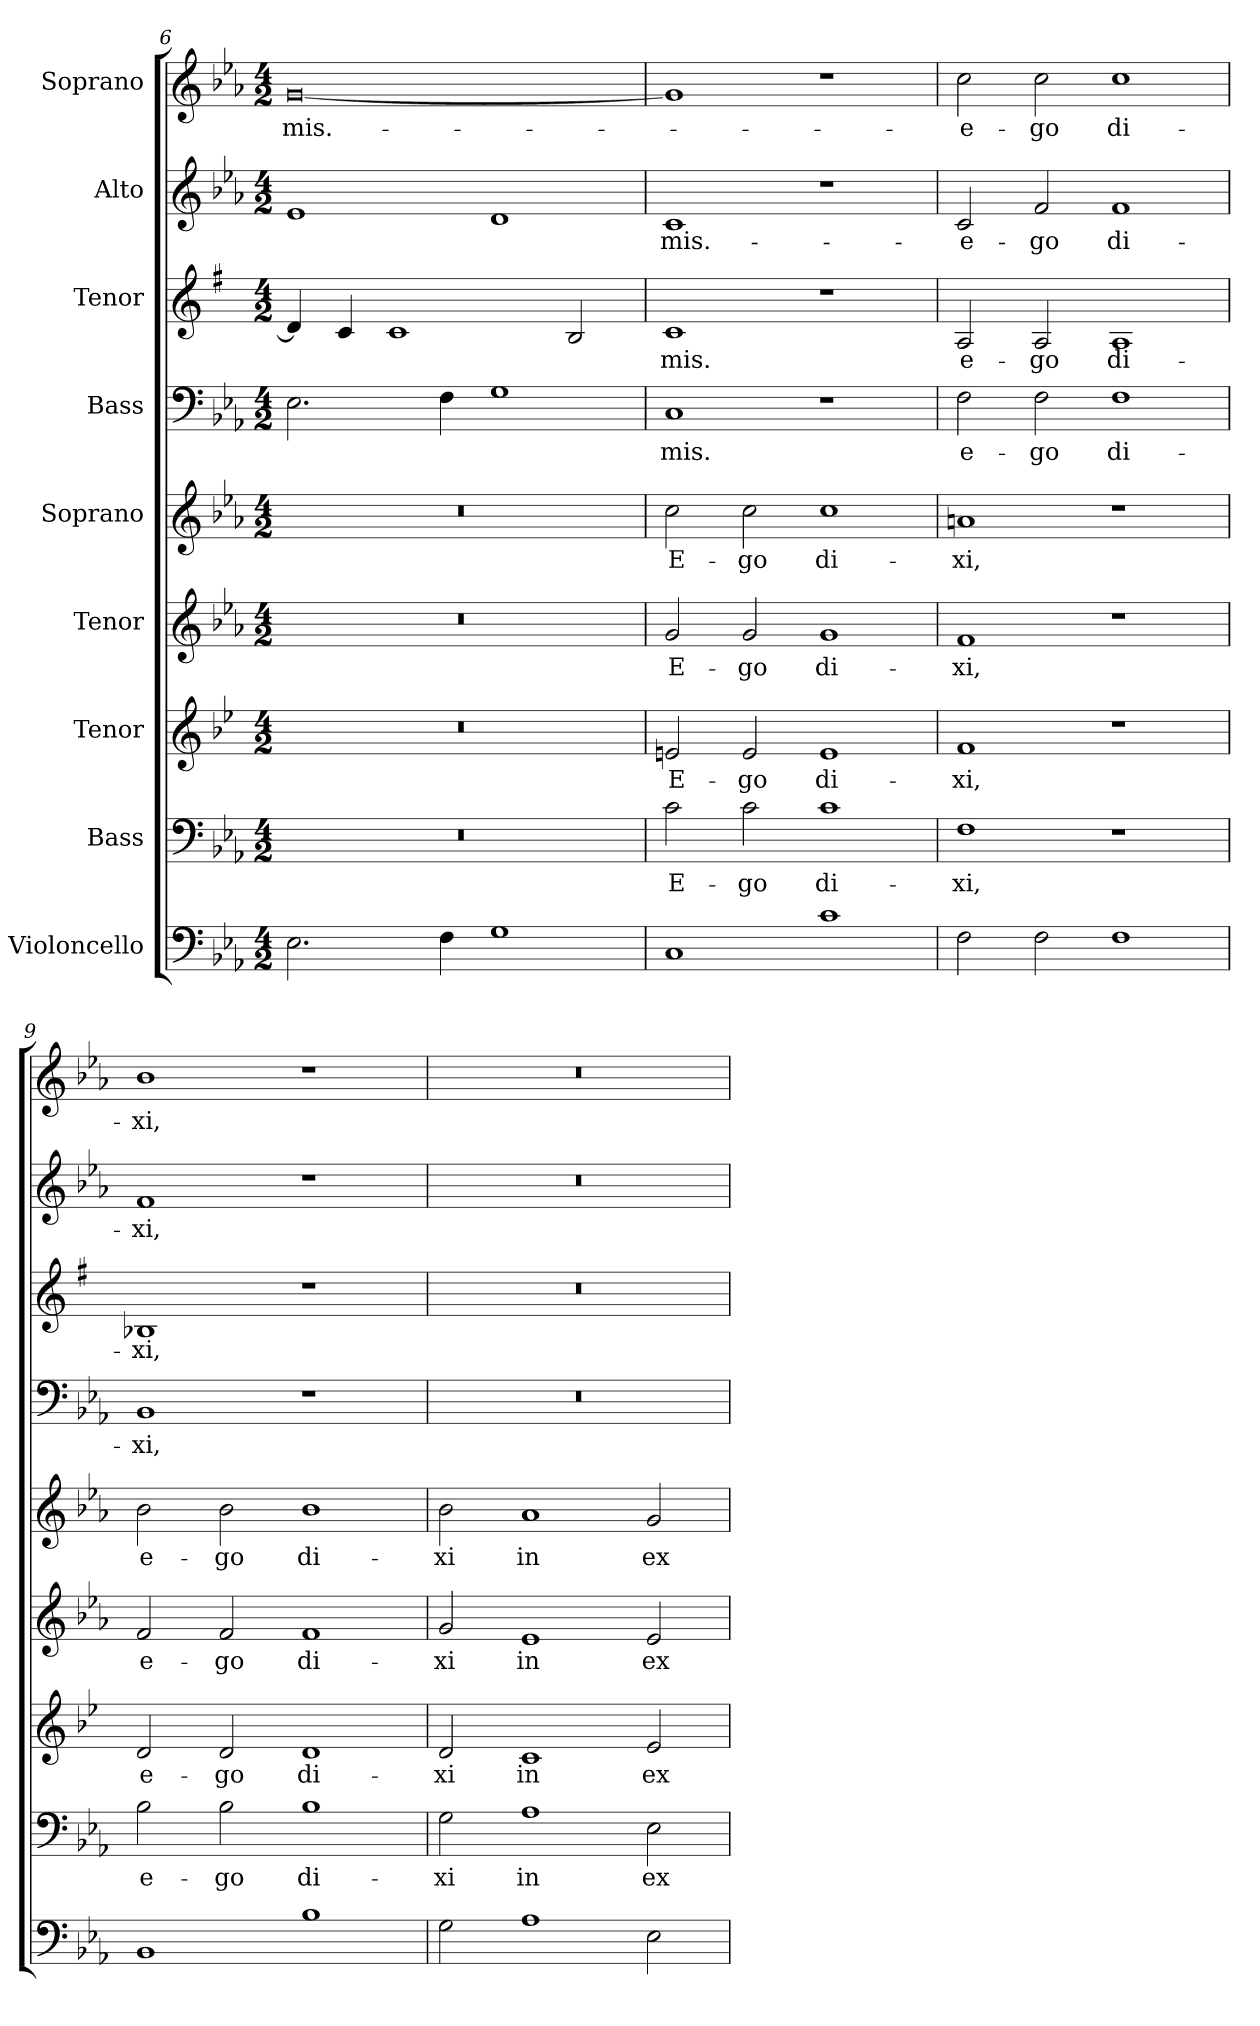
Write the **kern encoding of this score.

**kern	**kern	**text	**kern	**text	**kern	**text	**kern	**text	**kern	**text	**kern	**text	**kern	**text	**kern	**text
*part9	*part8	*part8	*part7	*part7	*part6	*part6	*part5	*part5	*part4	*part4	*part3	*part3	*part2	*part2	*part1	*part1
*staff9	*staff8	*staff8	*staff7	*staff7	*staff6	*staff6	*staff5	*staff5	*staff4	*staff4	*staff3	*staff3	*staff2	*staff2	*staff1	*staff1
*I"Violoncello	*I"Bass	*	*I"Tenor	*	*I"Tenor	*	*I"Soprano	*	*I"Bass	*	*I"Tenor	*	*I"Alto	*	*I"Soprano	*
*clefF4	*clefF4	*	*clefG2	*	*clefG2	*	*clefG2	*	*clefF4	*	*clefG2	*	*clefG2	*	*clefG2	*
*k[b-e-a-]	*k[b-e-a-]	*	*k[b-e-]	*	*k[b-e-a-]	*	*k[b-e-a-]	*	*k[b-e-a-]	*	*k[f#]	*	*k[b-e-a-]	*	*k[b-e-a-]	*
*M4/2	*M4/2	*	*M4/2	*	*M4/2	*	*M4/2	*	*M4/2	*	*M4/2	*	*M4/2	*	*M4/2	*
=6	=6	=6	=6	=6	=6	=6	=6	=6	=6	=6	=6	=6	=6	=6	=6	=6
2.E-\	0r	.	0r	.	0r	.	0r	.	2.E-\	.	4d/]	.	1e-	.	[0g	-mis.-
.	.	.	.	.	.	.	.	.	.	.	4c/	.	.	.	.	.
.	.	.	.	.	.	.	.	.	.	.	1c	.	.	.	.	.
4F\	.	.	.	.	.	.	.	.	4F\	.	.	.	.	.	.	.
1G	.	.	.	.	.	.	.	.	1G	.	.	.	1d	.	.	.
.	.	.	.	.	.	.	.	.	.	.	2B/	.	.	.	.	.
!!LO:PB:g=z
=7	=7	=7	=7	=7	=7	=7	=7	=7	=7	=7	=7	=7	=7	=7	=7	=7
1C	2c\	E-	2en/	E-	2g/	E-	2cc\	E-	1C	mis.	1c	-mis.	1c	-mis.-	1g]	.
.	2c\	-go	2e/	-go	2g/	-go	2cc\	-go	.	.	.	.	.	.	.	.
1c	1c	di-	1e	di-	1g	di-	1cc	di-	1r	.	1r	.	1r	.	1r	.
=8	=8	=8	=8	=8	=8	=8	=8	=8	=8	=8	=8	=8	=8	=8	=8	=8
2F\	1F	-xi,	1f	-xi,	1f	-xi,	1an	-xi,	2F\	e-	2A/	e-	2c/	e-	2cc\	-e-
2F\	.	.	.	.	.	.	.	.	2F\	-go	2A/	-go	2f/	-go	2cc\	-go
1F	1r	.	1r	.	1r	.	1r	.	1F	di-	1A	di-	1f	di-	1cc	di-
=9	=9	=9	=9	=9	=9	=9	=9	=9	=9	=9	=9	=9	=9	=9	=9	=9
1BB-	2B-\	e-	2d/	e-	2f/	e-	2b-\	e-	1BB-	-xi,	1B-X	-xi,	1f	-xi,	1b-	-xi,
.	2B-\	-go	2d/	-go	2f/	-go	2b-\	-go	.	.	.	.	.	.	.	.
1B-	1B-	di-	1d	di-	1f	di-	1b-	di-	1r	.	1r	.	1r	.	1r	.
=10	=10	=10	=10	=10	=10	=10	=10	=10	=10	=10	=10	=10	=10	=10	=10	=10
2G\	2G\	-xi	2d/	-xi	2g/	-xi	2b-\	-xi	0r	.	0r	.	0r	.	0r	.
1A-	1A-	in	1c	in	1e-	in	1a-	in	.	.	.	.	.	.	.	.
2E-\	2E-\	ex-	2e-/	ex-	2e-/	ex-	2g/	ex-	.	.	.	.	.	.	.	.
=	=	=	=	=	=	=	=	=	=	=	=	=	=	=	=	=
*-	*-	*-	*-	*-	*-	*-	*-	*-	*-	*-	*-	*-	*-	*-	*-	*-
